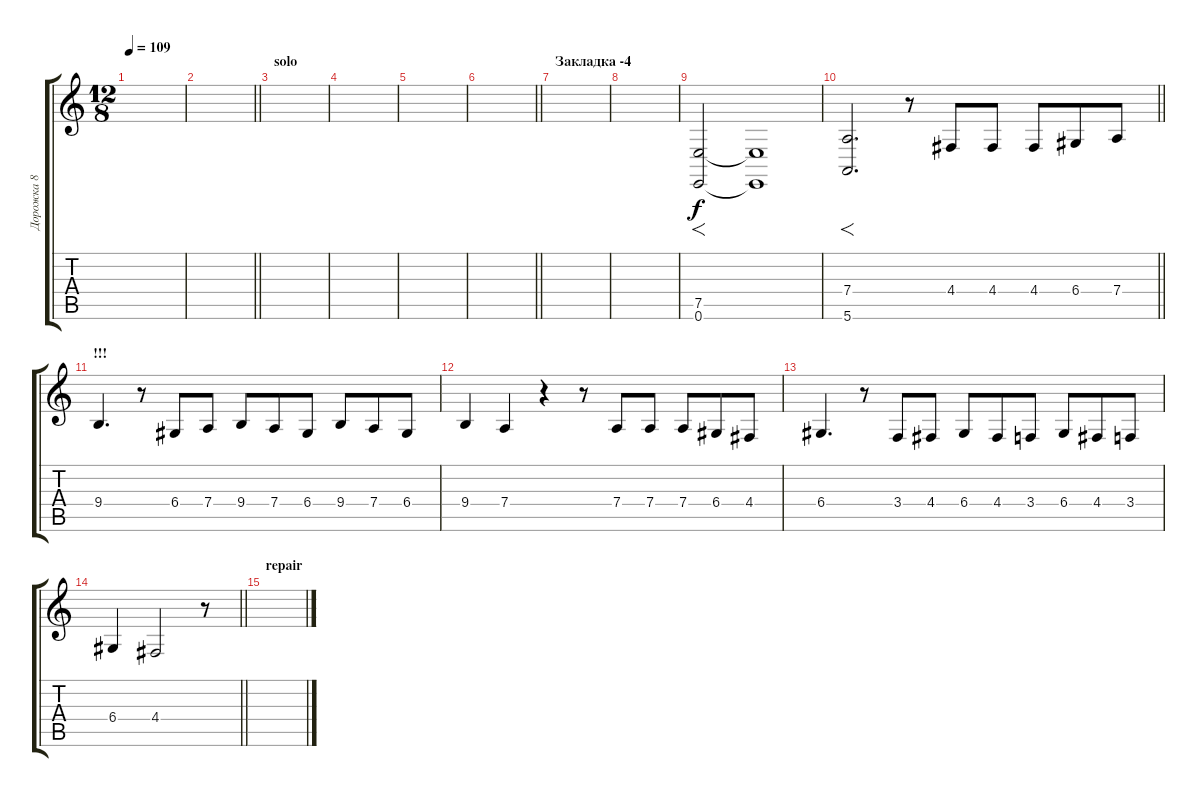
\track ("Дорожка 8" "Дорожка 8") {instrument synthvoice}
\staff {score tabs}
\tuning (E4 B3 G3 D3 A2 E2) {hide}
\ts (12 8)
\tempo 109
\clef g2
\ks c
|
\barLineRight lightlight
|
\section ("" "solo")
|
|
|
\barLineRight lightlight
|
\section ("" "Закладка -4")
|
|
(7.5 0.6).2{f instrument voiceoohs} (7.5{t} 0.6{t}).1 |
\barLineRight lightlight
(7.4 5.6).2{f d} r.8 4.4.8{instrument synthvoice} 4.4.8 4.4.8 6.4.8 7.4.8 |
\section ("" "!!!")
9.4.4{d} r.8 6.4.8 7.4.8 9.4.8 7.4.8 6.4.8 9.4.8 7.4.8 6.4.8 |
9.4.4 7.4.4 r.4 r.8 7.4.8 7.4.8 7.4.8 6.4.8 4.4.8 |
6.4.4{d} r.8 3.4.8 4.4.8 6.4.8 4.4.8 3.4.8 6.4.8 4.4.8 3.4.8 |
\barLineRight lightlight
6.4.4 4.4.2 r.8 |
\section ("" "repair")
